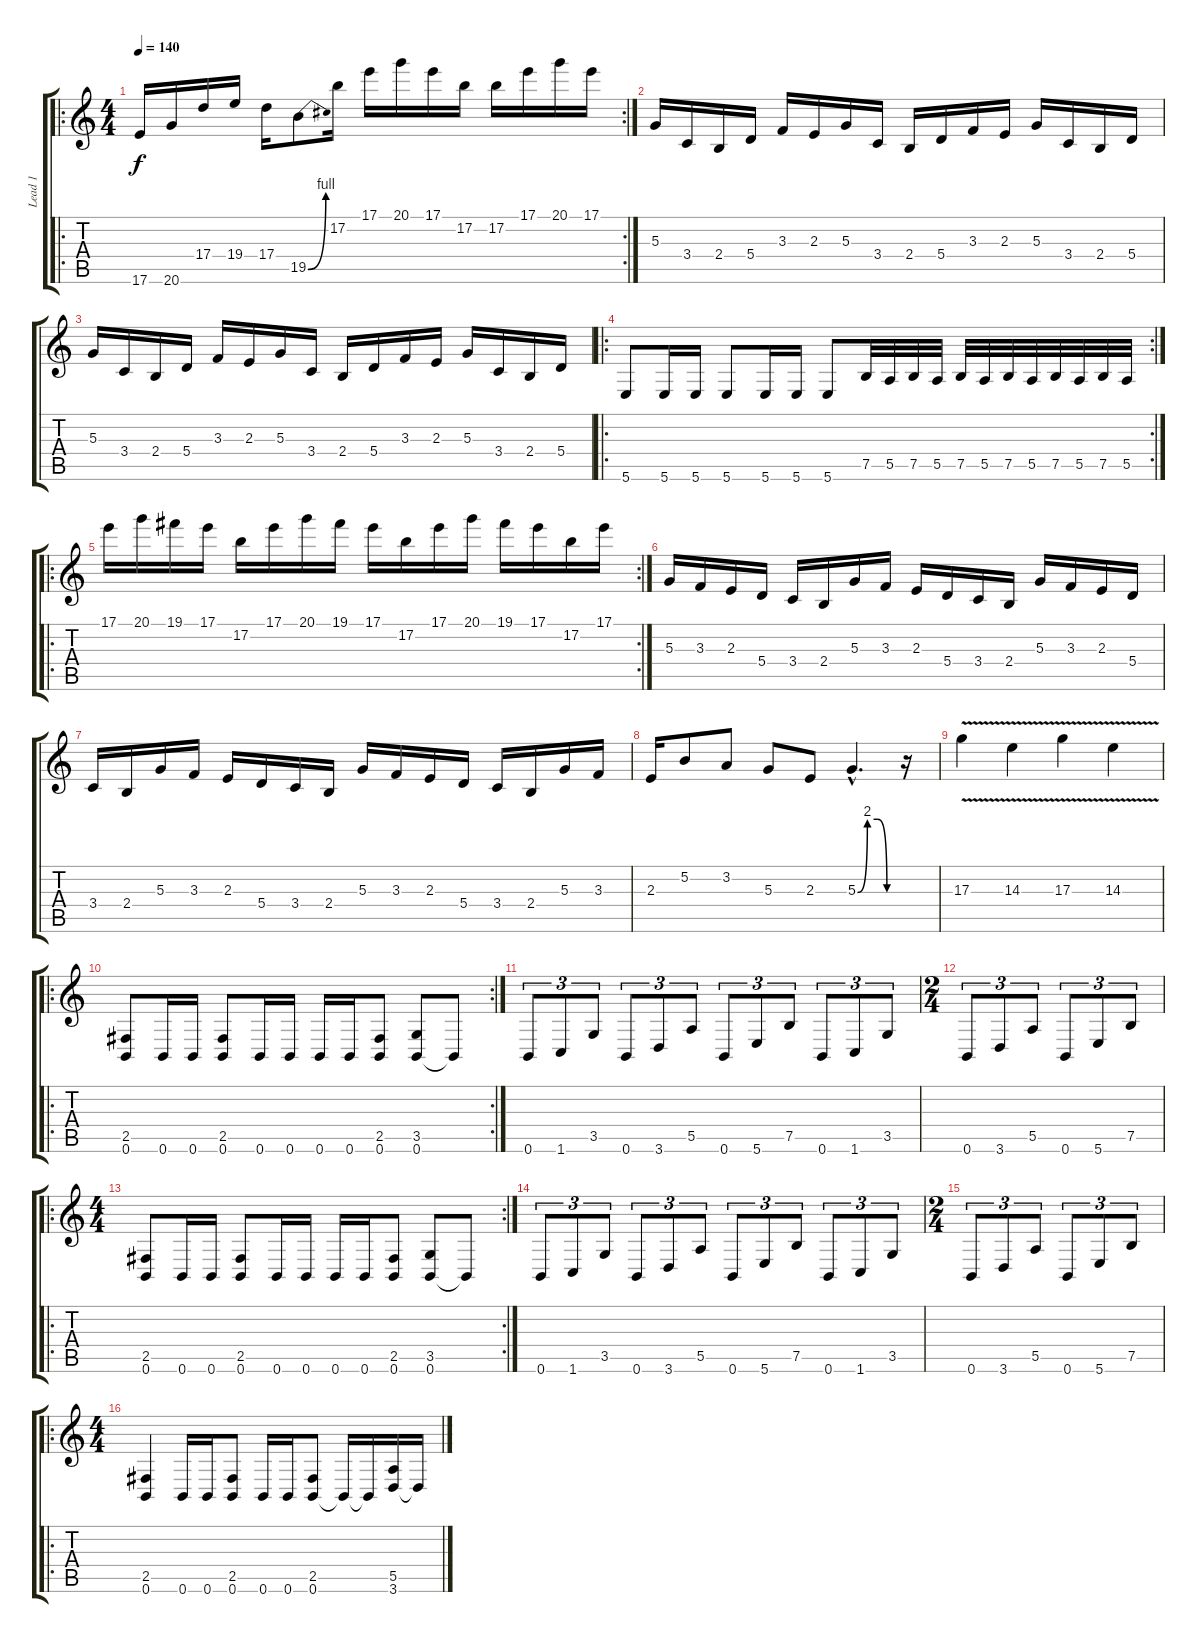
\track ("Lead 1" "Lead 1") {instrument distortionguitar}
\staff {score tabs}
\tuning (B3 Gb3 D3 A2 E2 B1) {hide}
\ro
\rc 2
\ts (4 4)
\tempo 140
\clef g2
\ks c
17.6.16{dy f} 20.6.16 17.4.16 19.4.16 17.4.16 19.5{be (bend 0 0 60 4)}.8 17.2.16 17.1.16 20.1.16 17.1.16 17.2.16 17.2.16 17.1.16 20.1.16 17.1.16 |
5.3.16 3.4.16 2.4.16 5.4.16 3.3.16 2.3.16 5.3.16 3.4.16 2.4.16 5.4.16 3.3.16 2.3.16 5.3.16 3.4.16 2.4.16 5.4.16 |
5.3.16 3.4.16 2.4.16 5.4.16 3.3.16 2.3.16 5.3.16 3.4.16 2.4.16 5.4.16 3.3.16 2.3.16 5.3.16 3.4.16 2.4.16 5.4.16 |
\ro
\rc 2
5.6.8 5.6.16 5.6.16 5.6.8 5.6.16 5.6.16 5.6.8 7.5.32 5.5.32 7.5.32 5.5.32 7.5.32 5.5.32 7.5.32 5.5.32 7.5.32 5.5.32 7.5.32 5.5.32 |
\ro
\rc 2
17.1.16 20.1.16 19.1.16 17.1.16 17.2.16 17.1.16 20.1.16 19.1.16 17.1.16 17.2.16 17.1.16 20.1.16 19.1.16 17.1.16 17.2.16 17.1.16 |
5.3.16 3.3.16 2.3.16 5.4.16 3.4.16 2.4.16 5.3.16 3.3.16 2.3.16 5.4.16 3.4.16 2.4.16 5.3.16 3.3.16 2.3.16 5.4.16 |
3.4.16 2.4.16 5.3.16 3.3.16 2.3.16 5.4.16 3.4.16 2.4.16 5.3.16 3.3.16 2.3.16 5.4.16 3.4.16 2.4.16 5.3.16 3.3.16 |
2.3.16 5.2.8 3.2.8 5.3.8 2.3.8 5.3{be (custom 0 0 15 8 30 8 45 0 60 0) hac}.4{d} r.16 |
17.3{v}.4 14.3{v}.4 17.3{v}.4 14.3{v}.4 |
\ro
\rc 2
(2.5 0.6).8 0.6.16 0.6.16 (2.5 0.6).8 0.6.16 0.6.16 0.6.16 0.6.16 (2.5 0.6).8 (3.5 0.6).8 0.6{t}.8 |
0.6.8{tu (3 2)} 1.6.8{tu (3 2)} 3.5.8{tu (3 2)} 0.6.8{tu (3 2)} 3.6.8{tu (3 2)} 5.5.8{tu (3 2)} 0.6.8{tu (3 2)} 5.6.8{tu (3 2)} 7.5.8{tu (3 2)} 0.6.8{tu (3 2)} 1.6.8{tu (3 2)} 3.5.8{tu (3 2)} |
\ts (2 4)
0.6.8{tu (3 2)} 3.6.8{tu (3 2)} 5.5.8{tu (3 2)} 0.6.8{tu (3 2)} 5.6.8{tu (3 2)} 7.5.8{tu (3 2)} |
\ro
\rc 2
\ts (4 4)
(2.5 0.6).8 0.6.16 0.6.16 (2.5 0.6).8 0.6.16 0.6.16 0.6.16 0.6.16 (2.5 0.6).8 (3.5 0.6).8 0.6{t}.8 |
0.6.8{tu (3 2)} 1.6.8{tu (3 2)} 3.5.8{tu (3 2)} 0.6.8{tu (3 2)} 3.6.8{tu (3 2)} 5.5.8{tu (3 2)} 0.6.8{tu (3 2)} 5.6.8{tu (3 2)} 7.5.8{tu (3 2)} 0.6.8{tu (3 2)} 1.6.8{tu (3 2)} 3.5.8{tu (3 2)} |
\ts (2 4)
0.6.8{tu (3 2)} 3.6.8{tu (3 2)} 5.5.8{tu (3 2)} 0.6.8{tu (3 2)} 5.6.8{tu (3 2)} 7.5.8{tu (3 2)} |
\ro
\ts (4 4)
(2.5 0.6).4 0.6.16 0.6.16 (2.5 0.6).8 0.6.16 0.6.16 (2.5 0.6).8 0.6{t}.16 0.6{t}.16 (5.5 3.6).16 3.6{t}.16
